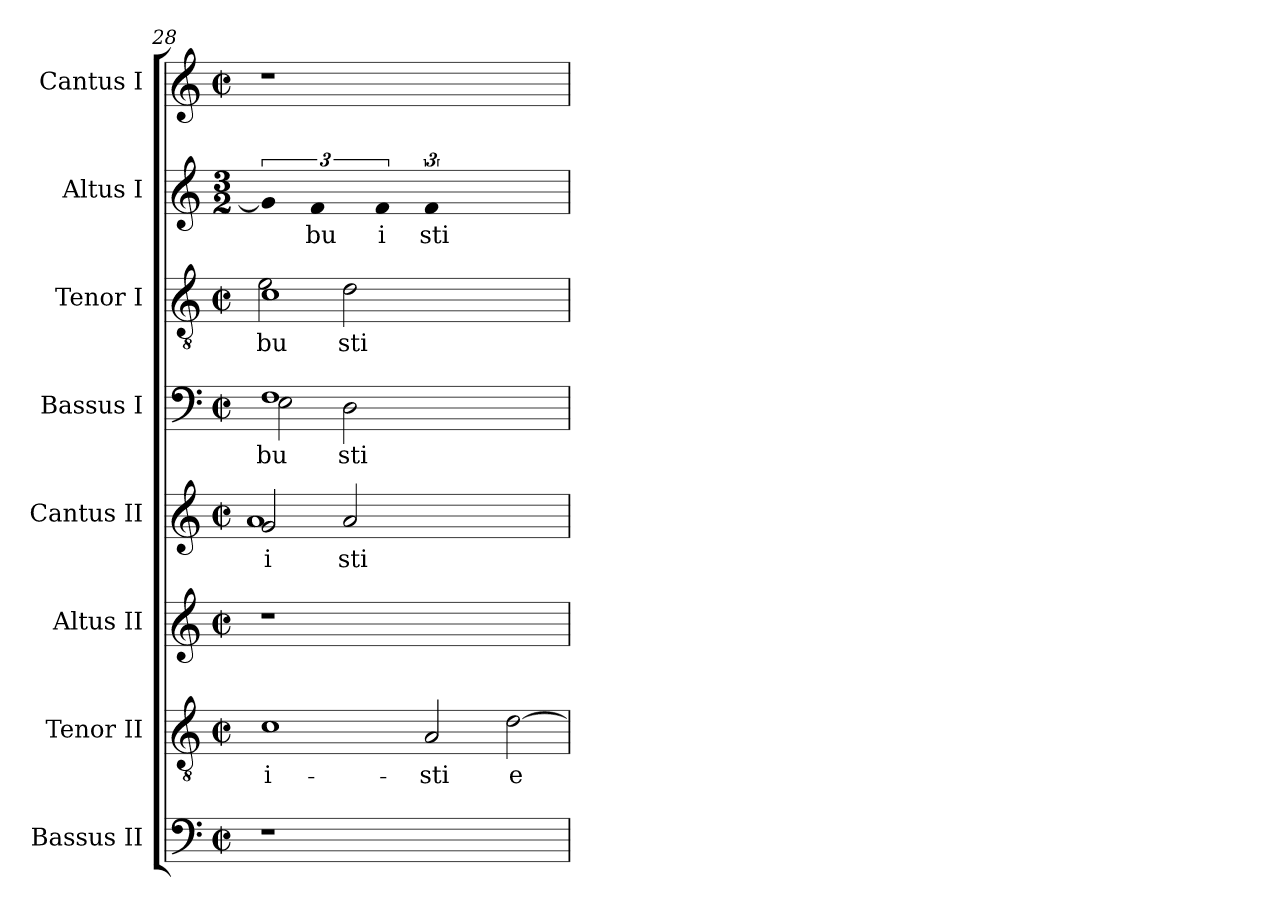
**kern	**kern	**text	**kern	**kern	**text	**kern	**text	**kern	**text	**kern	**text	**kern
*part8	*part7	*part7	*part6	*part5	*part5	*part4	*part4	*part3	*part3	*part2	*part2	*part1
*staff8	*staff7	*staff7	*staff6	*staff5	*staff5	*staff4	*staff4	*staff3	*staff3	*staff2	*staff2	*staff1
*I"Bassus II	*I"Tenor II	*	*I"Altus II	*I"Cantus II	*	*I"Bassus I	*	*I"Tenor I	*	*I"Altus I	*	*I"Cantus I
*clefF4	*clefGv2	*	*clefG2	*clefG2	*	*clefF4	*	*clefGv2	*	*clefG2	*	*clefG2
*M2/2	*M2/2	*	*M2/2	*M2/2	*	*M2/2	*	*M2/2	*	*M3/2	*	*M2/2
*met(c|)	*met(c|)	*	*met(c|)	*met(c|)	*	*met(c|)	*	*met(c|)	*	*	*	*met(c|)
=28	=28	=28	=28	=28	=28	=28	=28	=28	=28	=28	=28	=28
!	!	!LO:LY:b:cj	!	!	!LO:LY:b:cj	!	!	!	!	!	!	!
*	*	*	*	*^	*	*	*	*	*	*	*	*
!	!	!	!	!	!	!LO:LY:b:cj	!	!LO:LY:b:cj	!	!	!	!	!
*	*	*	*	*	*	*	*^	*	*	*	*	*	*
!	!	!	!	!	!	!	!	!	!LO:LY:b:cj	!	!LO:LY:b:cj	!	!	!
*	*	*	*	*	*	*	*	*	*	*^	*	*	*	*
!	!	!	!	!	!	!	!	!	!	!	!	!LO:LY:b:cj	!LO:N:vis=2	!	!
1r	1c	-i-	1r	2g/	1a	i	1F	2E\	-bu-	1c	2e\	-bu-	3g/]	.	1r
!	!	!	!	!	!	!	!	!	!	!	!	!	!LO:N:vis=2	!LO:LY:b:cj	!
.	.	.	.	.	.	.	.	.	.	.	.	.	3f/	bu	.
!	!	!	!	!	!	!LO:LY:b:cj	!	!	!LO:LY:b:cj	!	!	!LO:LY:b:cj	!	!	!
.	.	.	.	2a/	.	sti	.	2D\	-sti	.	2d\	-sti	.	.	.
!	!	!	!	!	!	!	!	!	!	!	!	!	!LO:N:vis=2	!LO:LY:b:cj	!
.	.	.	.	.	.	.	.	.	.	.	.	.	3f/	i	.
!	!	!LO:LY:b:cj	!	!	!	!	!	!	!	!	!	!	!LO:N:vis=2	!LO:LY:b:cj	!
1ryy	2A/	-sti	1ryy	1ryy	1ryy	.	1ryy	1ryy	.	1ryy	1ryy	.	3f/	sti	1ryy
.	.	.	.	.	.	.	.	.	.	.	.	.	3%2ryy	.	.
!	!	!LO:LY:b:cj	!	!	!	!	!	!	!	!	!	!	!	!	!
.	[>2d\	e-	.	.	.	.	.	.	.	.	.	.	.	.	.
*	*	*	*	*v	*v	*	*	*	*	*v	*v	*	*	*	*
*	*	*	*	*	*	*v	*v	*	*	*	*	*	*
=	=	=	=	=	=	=	=	=	=	=	=	=
*-	*-	*-	*-	*-	*-	*-	*-	*-	*-	*-	*-	*-
